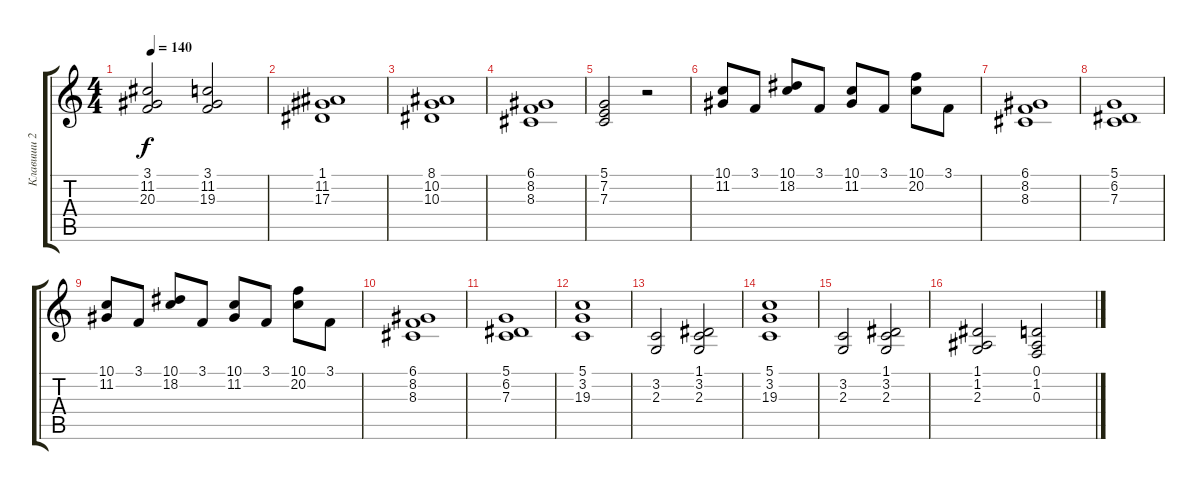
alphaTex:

\track ("Клавиши 2" "Клавиши 2") {instrument choiraahs}
\staff {score tabs}
\tuning (D4 A3 F3 C3 G2 D2) {hide}
\ts (4 4)
\tempo 140
\clef g2
\ks c
(3.1 11.2 20.3).2{dy f} (3.1 11.2 19.3).2 |
(1.1 11.2 17.3).1 |
(8.1 10.2 10.3).1 |
(6.1 8.2 8.3).1 |
(5.1 7.2 7.3).2 r.2 |
(10.1 11.2).8 3.1.8 (10.1 18.2).8 3.1.8 (10.1 11.2).8 3.1.8 (10.1 20.2).8 3.1.8 |
(6.1 8.2 8.3).1 |
(5.1 6.2 7.3).1 |
(10.1 11.2).8 3.1.8 (10.1 18.2).8 3.1.8 (10.1 11.2).8 3.1.8 (10.1 20.2).8 3.1.8 |
(6.1 8.2 8.3).1 |
(5.1 6.2 7.3).1 |
(5.1 3.2 19.3).1 |
(3.2 2.3).2 (1.1 3.2 2.3).2 |
(5.1 3.2 19.3).1 |
(3.2 2.3).2 (1.1 3.2 2.3).2 |
(1.1 1.2 2.3).2 (0.1 1.2 0.3).2
